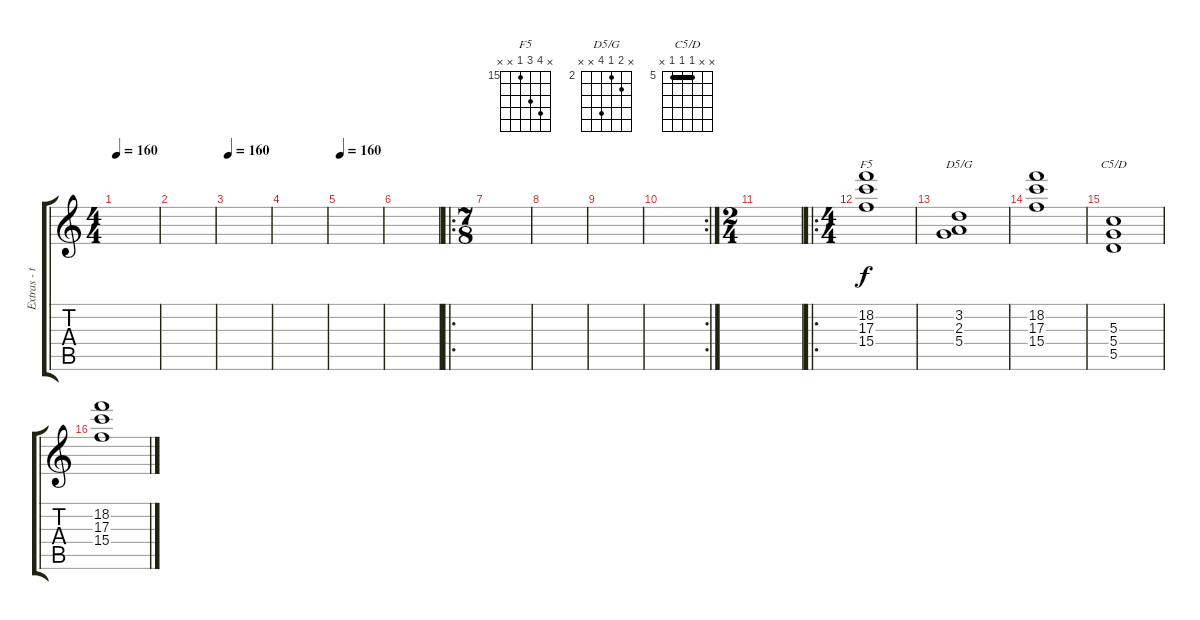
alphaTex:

\track ("Extras - teclados, efectos etc....." "Extras - t") {instrument guitarharmonics}
\staff {score tabs}
\tuning (E4 B3 G3 D3 A2 E2) {hide}
\chord ("F5" x 18 17 15 x x) {firstfret 15}
\chord ("D5/G" x 3 2 5 x x) {firstfret 2}
\chord ("C5/D" x x 5 5 5 x) {firstfret 5 barre 5}
\ts (4 4)
\tempo 160
\clef g2
\ks c
|
|
\tempo 160
|
|
\tempo 160
|
|
\ro
\ts (7 8)
|
|
|
\rc 2
|
\ts (2 4)
|
\ro
\ts (4 4)
(18.2 17.3 15.4).1{ch "F5" volume 8 instrument synthstrings1} |
(3.2 2.3 5.4).1{ch "D5/G"} |
(18.2 17.3 15.4).1 |
(5.3 5.4 5.5).1{ch "C5/D" volume 8} |
(18.2 17.3 15.4).1
